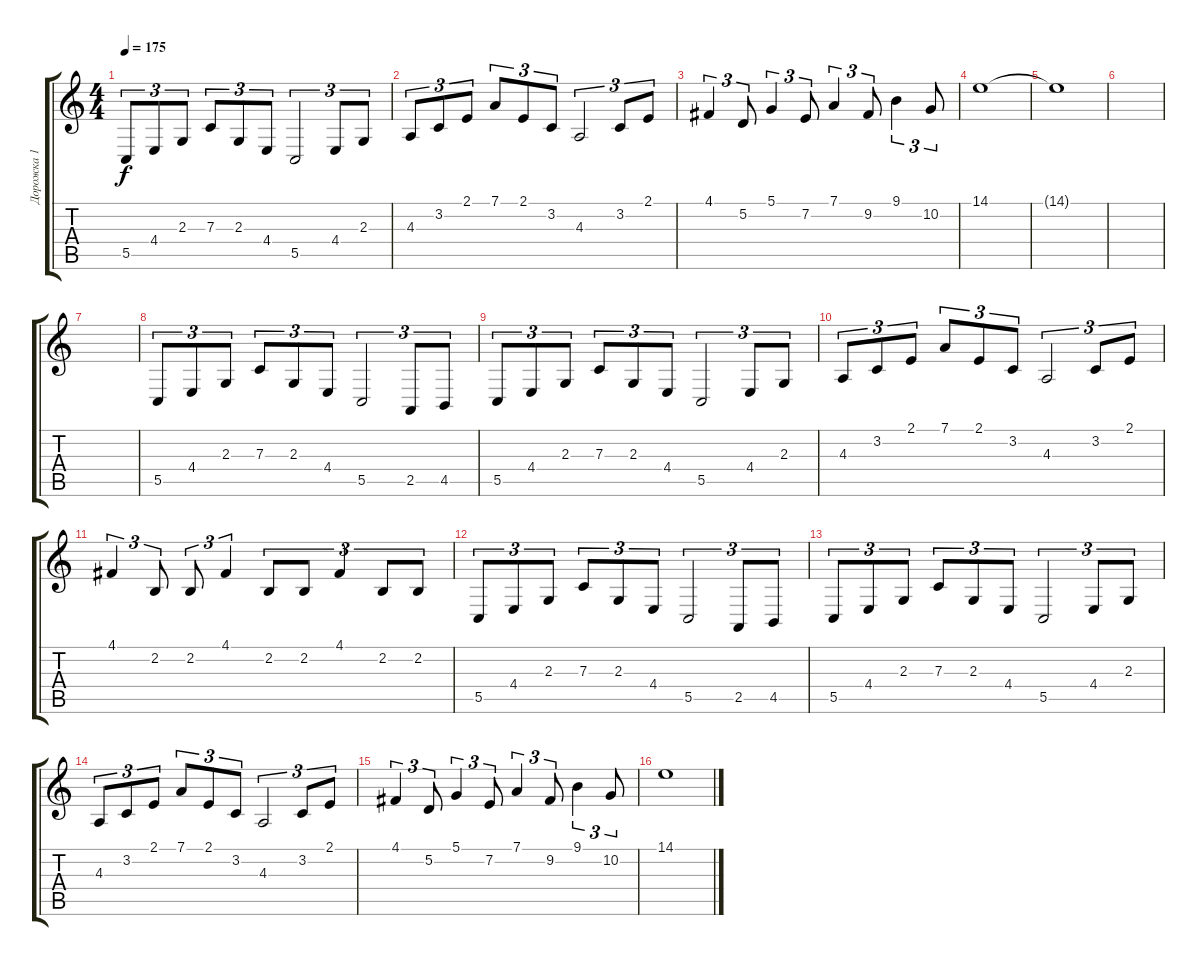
\track ("Дорожка 1" "Дорожка 1") {instrument stringensemble1}
\staff {score tabs}
\tuning (D4 A3 F3 C3 G2 D2) {hide}
\ts (4 4)
\tempo 175
\clef g2
\ks c
5.5.8{tu (3 2) dy f} 4.4.8{tu (3 2)} 2.3.8{tu (3 2)} 7.3.8{tu (3 2)} 2.3.8{tu (3 2)} 4.4.8{tu (3 2)} 5.5.2{tu (3 2)} 4.4.8{tu (3 2)} 2.3.8{tu (3 2)} |
4.3.8{tu (3 2)} 3.2.8{tu (3 2)} 2.1.8{tu (3 2)} 7.1.8{tu (3 2)} 2.1.8{tu (3 2)} 3.2.8{tu (3 2)} 4.3.2{tu (3 2)} 3.2.8{tu (3 2)} 2.1.8{tu (3 2)} |
4.1.4{tu (3 2)} 5.2.8{tu (3 2)} 5.1.4{tu (3 2)} 7.2.8{tu (3 2)} 7.1.4{tu (3 2)} 9.2.8{tu (3 2)} 9.1.4{tu (3 2)} 10.2.8{tu (3 2)} |
14.1.1 |
14.1{t}.1 |
|
|
5.5.8{tu (3 2)} 4.4.8{tu (3 2)} 2.3.8{tu (3 2)} 7.3.8{tu (3 2)} 2.3.8{tu (3 2)} 4.4.8{tu (3 2)} 5.5.2{tu (3 2)} 2.5.8{tu (3 2)} 4.5.8{tu (3 2)} |
5.5.8{tu (3 2)} 4.4.8{tu (3 2)} 2.3.8{tu (3 2)} 7.3.8{tu (3 2)} 2.3.8{tu (3 2)} 4.4.8{tu (3 2)} 5.5.2{tu (3 2)} 4.4.8{tu (3 2)} 2.3.8{tu (3 2)} |
4.3.8{tu (3 2)} 3.2.8{tu (3 2)} 2.1.8{tu (3 2)} 7.1.8{tu (3 2)} 2.1.8{tu (3 2)} 3.2.8{tu (3 2)} 4.3.2{tu (3 2)} 3.2.8{tu (3 2)} 2.1.8{tu (3 2)} |
4.1.4{tu (3 2)} 2.2.8{tu (3 2)} 2.2.8{tu (3 2)} 4.1.4{tu (3 2)} 2.2.8{tu (3 2)} 2.2.8{tu (3 2)} 4.1.4{tu (3 2)} 2.2.8{tu (3 2)} 2.2.8{tu (3 2)} |
5.5.8{tu (3 2)} 4.4.8{tu (3 2)} 2.3.8{tu (3 2)} 7.3.8{tu (3 2)} 2.3.8{tu (3 2)} 4.4.8{tu (3 2)} 5.5.2{tu (3 2)} 2.5.8{tu (3 2)} 4.5.8{tu (3 2)} |
5.5.8{tu (3 2)} 4.4.8{tu (3 2)} 2.3.8{tu (3 2)} 7.3.8{tu (3 2)} 2.3.8{tu (3 2)} 4.4.8{tu (3 2)} 5.5.2{tu (3 2)} 4.4.8{tu (3 2)} 2.3.8{tu (3 2)} |
4.3.8{tu (3 2)} 3.2.8{tu (3 2)} 2.1.8{tu (3 2)} 7.1.8{tu (3 2)} 2.1.8{tu (3 2)} 3.2.8{tu (3 2)} 4.3.2{tu (3 2)} 3.2.8{tu (3 2)} 2.1.8{tu (3 2)} |
4.1.4{tu (3 2)} 5.2.8{tu (3 2)} 5.1.4{tu (3 2)} 7.2.8{tu (3 2)} 7.1.4{tu (3 2)} 9.2.8{tu (3 2)} 9.1.4{tu (3 2)} 10.2.8{tu (3 2)} |
14.1.1
